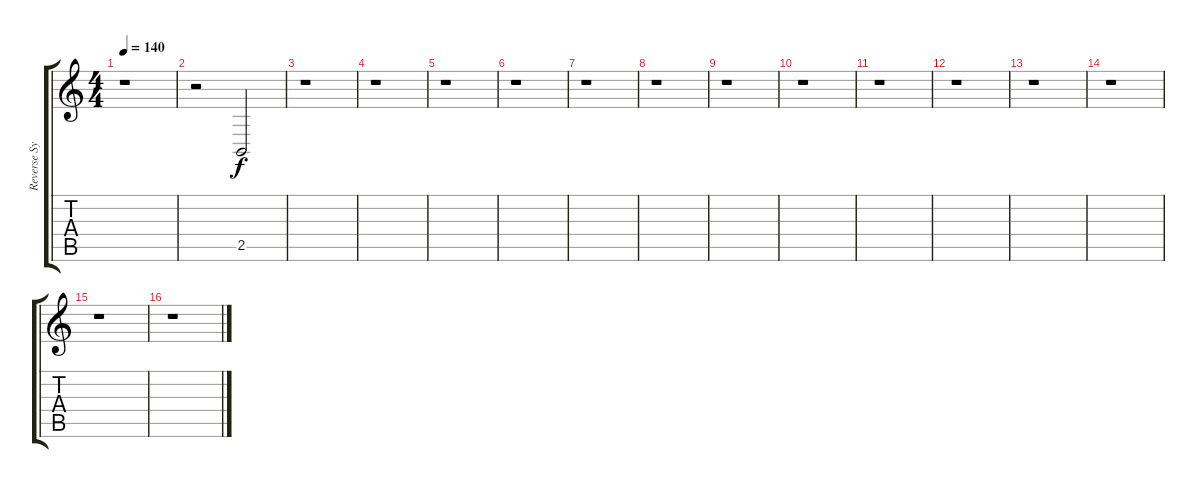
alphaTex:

\track ("Reverse Symbal" "Reverse Sy") {instrument reversecymbal}
\staff {score tabs}
\tuning (E4 B3 G3 D3 A2 E2) {hide}
\ts (4 4)
\tempo 140
\clef g2
\ks c
r.1{dy f instrument reversecymbal} |
r.2 2.5.2 |
r.1 |
r.1 |
r.1 |
r.1 |
r.1 |
r.1 |
r.1 |
r.1 |
r.1 |
r.1 |
r.1 |
r.1 |
r.1 |
r.1
